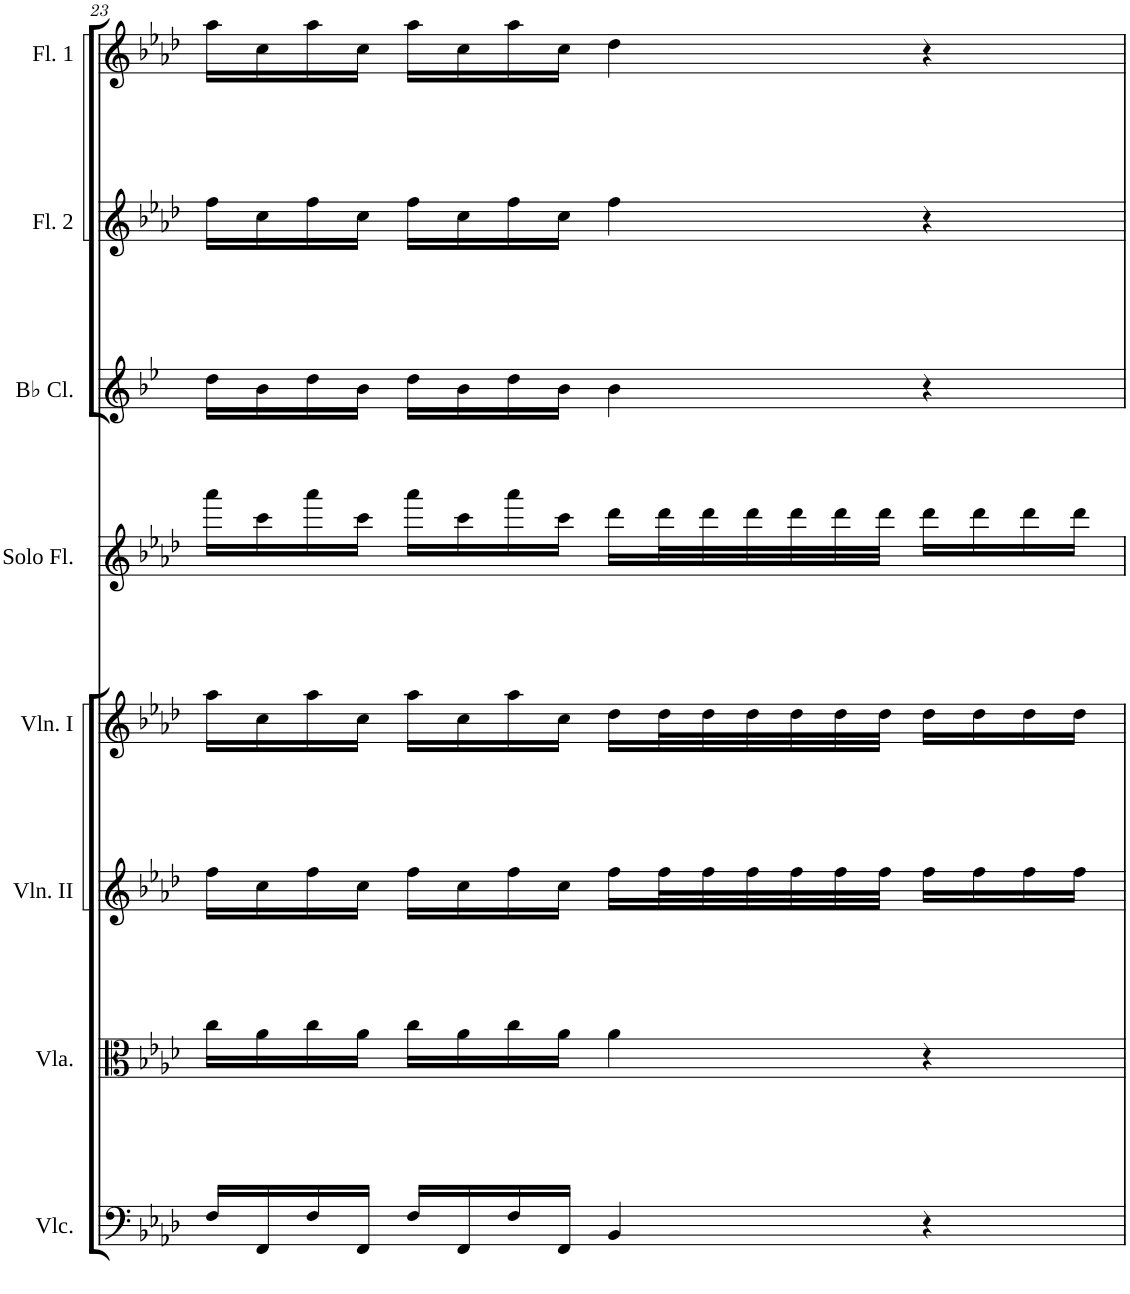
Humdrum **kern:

**kern	**kern	**kern	**kern	**kern	**kern	**kern	**kern
*part8	*part7	*part6	*part5	*part4	*part3	*part2	*part1
*staff8	*staff7	*staff6	*staff5	*staff4	*staff3	*staff2	*staff1
*I"Violoncello	*I"Viola	*I"Violin II	*I"Violin I	*I"Solo Flute	*I"Bb Clarinet	*I"Flute 2	*I"Flute 1
*I'Vlc.	*I'Vla.	*I'Vln. II	*I'Vln. I	*I'Solo Fl.	*I'Bb Cl.	*I'Fl. 2	*I'Fl. 1
!!LO:PB:g=z
*clefF4	*clefC3	*clefG2	*clefG2	*clefG2	*clefG2	*clefG2	*clefG2
*	*	*	*	*	*Trd1c2	*	*
*k[b-e-a-d-]	*k[b-e-a-d-]	*k[b-e-a-d-]	*k[b-e-a-d-]	*k[b-e-a-d-]	*k[b-e-]	*k[b-e-a-d-]	*k[b-e-a-d-]
*M4/4	*M4/4	*M4/4	*M4/4	*M4/4	*M4/4	*M4/4	*M4/4
*met(c)	*met(c)	*met(c)	*met(c)	*met(c)	*met(c)	*met(c)	*met(c)
=23	=23	=23	=23	=23	=23	=23	=23
16F/LL	16cc\LL	16ff\LL	16aa-\LL	16aaa-\LL	16dd\LL	16ff\LL	16aa-\LL
16FF/	16a-\	16cc\	16cc\	16ccc\	16b-\	16cc\	16cc\
16F/	16cc\	16ff\	16aa-\	16aaa-\	16dd\	16ff\	16aa-\
16FF/JJ	16a-\JJ	16cc\JJ	16cc\JJ	16ccc\JJ	16b-\JJ	16cc\JJ	16cc\JJ
16F/LL	16cc\LL	16ff\LL	16aa-\LL	16aaa-\LL	16dd\LL	16ff\LL	16aa-\LL
16FF/	16a-\	16cc\	16cc\	16ccc\	16b-\	16cc\	16cc\
16F/	16cc\	16ff\	16aa-\	16aaa-\	16dd\	16ff\	16aa-\
16FF/JJ	16a-\JJ	16cc\JJ	16cc\JJ	16ccc\JJ	16b-\JJ	16cc\JJ	16cc\JJ
4BB-/	4a-\	16ff\LL	16dd-\LL	16ddd-\LL	4b-\	4ff\	4dd-\
.	.	32ff\L	32dd-\L	32ddd-\L	.	.	.
.	.	32ff\	32dd-\	32ddd-\	.	.	.
.	.	32ff\	32dd-\	32ddd-\	.	.	.
.	.	32ff\	32dd-\	32ddd-\	.	.	.
.	.	32ff\	32dd-\	32ddd-\	.	.	.
.	.	32ff\JJJ	32dd-\JJJ	32ddd-\JJJ	.	.	.
4r	4r	16ff\LL	16dd-\LL	16ddd-\LL	4r	4r	4r
.	.	16ff\	16dd-\	16ddd-\	.	.	.
.	.	16ff\	16dd-\	16ddd-\	.	.	.
.	.	16ff\JJ	16dd-\JJ	16ddd-\JJ	.	.	.
=	=	=	=	=	=	=	=
*-	*-	*-	*-	*-	*-	*-	*-
